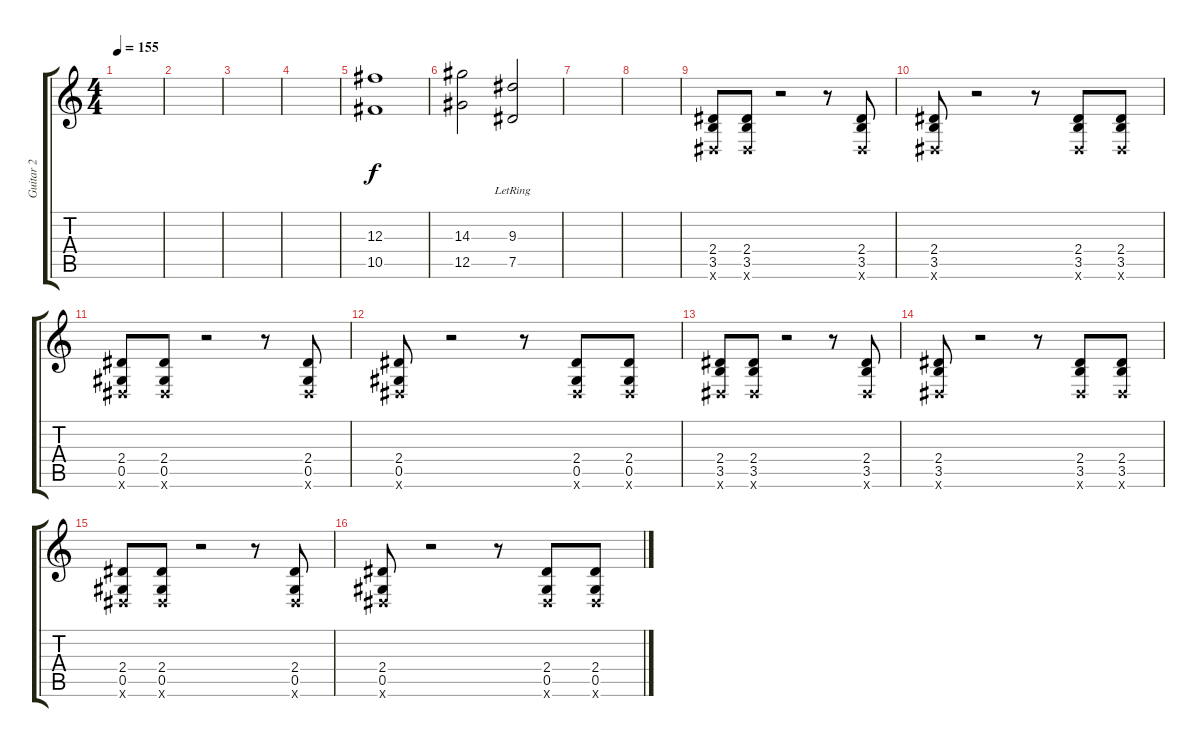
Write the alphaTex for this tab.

\track ("Guitar 2" "Guitar 2") {instrument distortionguitar}
\staff {score tabs}
\tuning (Eb4 Bb3 Gb3 Db3 Ab2 Eb2) {hide}
\ts (4 4)
\tempo 155
\clef g2
\ks c
|
|
|
|
(12.3 10.5).1 |
(14.3 12.5).2 (9.3{lr} 7.5{lr}).2 |
|
|
(2.4 3.5 0.6{x}).8 (2.4 3.5 0.6{x}).8 r.2 r.8 (2.4 3.5 0.6{x}).8 |
(2.4 3.5 0.6{x}).8 r.2 r.8 (2.4 3.5 0.6{x}).8 (2.4 3.5 0.6{x}).8 |
(2.4 0.5 0.6{x}).8 (2.4 0.5 0.6{x}).8 r.2 r.8 (2.4 0.5 0.6{x}).8 |
(2.4 0.5 0.6{x}).8 r.2 r.8 (2.4 0.5 0.6{x}).8 (2.4 0.5 0.6{x}).8 |
(2.4 3.5 0.6{x}).8 (2.4 3.5 0.6{x}).8 r.2 r.8 (2.4 3.5 0.6{x}).8 |
(2.4 3.5 0.6{x}).8 r.2 r.8 (2.4 3.5 0.6{x}).8 (2.4 3.5 0.6{x}).8 |
(2.4 0.5 0.6{x}).8 (2.4 0.5 0.6{x}).8 r.2 r.8 (2.4 0.5 0.6{x}).8 |
(2.4 0.5 0.6{x}).8 r.2 r.8 (2.4 0.5 0.6{x}).8 (2.4 0.5 0.6{x}).8
